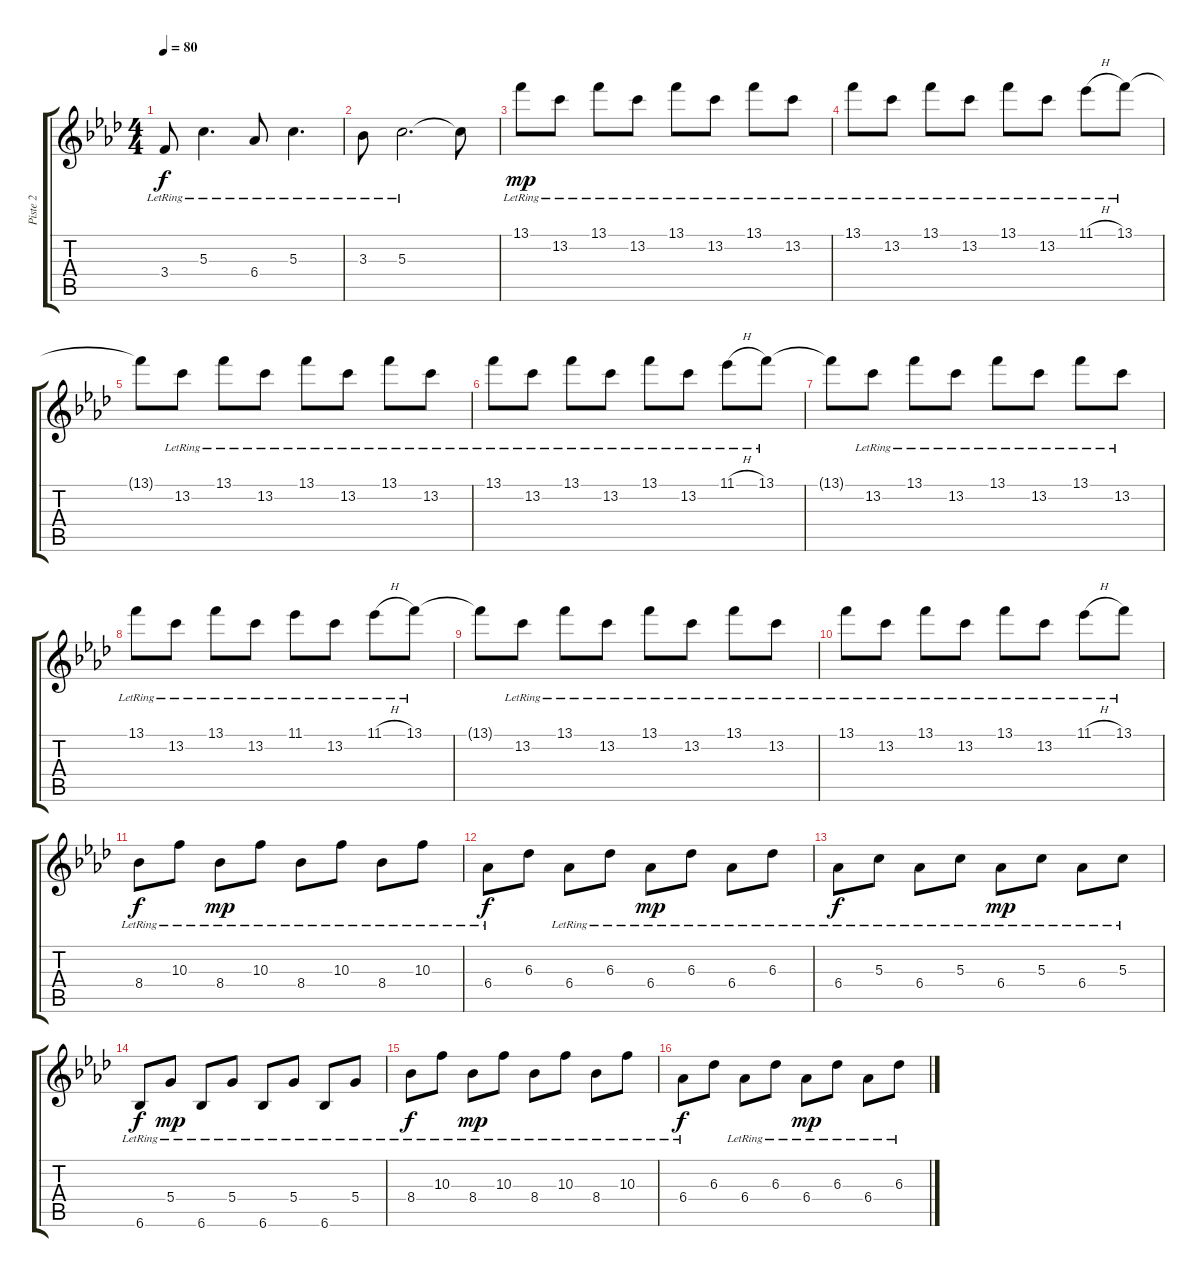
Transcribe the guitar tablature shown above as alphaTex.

\track ("Piste 2" "Piste 2") {instrument electricguitarclean}
\staff {score tabs}
\tuning (E4 B3 G3 D3 A2 E2) {hide}
\ts (4 4)
\tempo 80
\clef g2
\ks ab
3.4{lr}.8{dy f} 5.3{lr}.4{d} 6.4{lr}.8 5.3{lr}.4{d} |
3.3{lr}.8 5.3{lr}.2{d} 5.3{t}.8 |
13.1{lr}.8{dy mp} 13.2{lr}.8 13.1{lr}.8 13.2{lr}.8 13.1{lr}.8 13.2{lr}.8 13.1{lr}.8 13.2{lr}.8 |
13.1{lr}.8 13.2{lr}.8 13.1{lr}.8 13.2{lr}.8 13.1{lr}.8 13.2{lr}.8 11.1{h lr}.8 13.1{lr}.8 |
13.1{t}.8 13.2{lr}.8 13.1{lr}.8 13.2{lr}.8 13.1{lr}.8 13.2{lr}.8 13.1{lr}.8 13.2{lr}.8 |
13.1{lr}.8 13.2{lr}.8 13.1{lr}.8 13.2{lr}.8 13.1{lr}.8 13.2{lr}.8 11.1{h lr}.8 13.1{lr}.8 |
13.1{t}.8 13.2{lr}.8 13.1{lr}.8 13.2{lr}.8 13.1{lr}.8 13.2{lr}.8 13.1{lr}.8 13.2{lr}.8 |
13.1{lr}.8 13.2{lr}.8 13.1{lr}.8 13.2{lr}.8 11.1{lr}.8 13.2{lr}.8 11.1{h lr}.8 13.1{lr}.8 |
13.1{t}.8 13.2{lr}.8 13.1{lr}.8 13.2{lr}.8 13.1{lr}.8 13.2{lr}.8 13.1{lr}.8 13.2{lr}.8 |
13.1{lr}.8 13.2{lr}.8 13.1{lr}.8 13.2{lr}.8 13.1{lr}.8 13.2{lr}.8 11.1{h lr}.8 13.1{lr}.8 |
8.4{lr}.8{dy f} 10.3{lr}.8 8.4{lr}.8{dy mp} 10.3{lr}.8 8.4{lr}.8 10.3{lr}.8 8.4{lr}.8 10.3{lr}.8 |
6.4{lr}.8{dy f} 6.3.8 6.4{lr}.8 6.3{lr}.8 6.4{lr}.8{dy mp} 6.3{lr}.8 6.4{lr}.8 6.3{lr}.8 |
6.4{lr}.8{dy f} 5.3{lr}.8 6.4{lr}.8 5.3{lr}.8 6.4{lr}.8{dy mp} 5.3{lr}.8 6.4{lr}.8 5.3{lr}.8 |
6.6{lr}.8{dy f} 5.4{lr}.8{dy mp} 6.6{lr}.8 5.4{lr}.8 6.6{lr}.8 5.4{lr}.8 6.6{lr}.8 5.4{lr}.8 |
8.4{lr}.8{dy f} 10.3{lr}.8 8.4{lr}.8{dy mp} 10.3{lr}.8 8.4{lr}.8 10.3{lr}.8 8.4{lr}.8 10.3{lr}.8 |
6.4{lr}.8{dy f} 6.3.8 6.4{lr}.8 6.3{lr}.8 6.4{lr}.8{dy mp} 6.3{lr}.8 6.4{lr}.8 6.3{lr}.8
